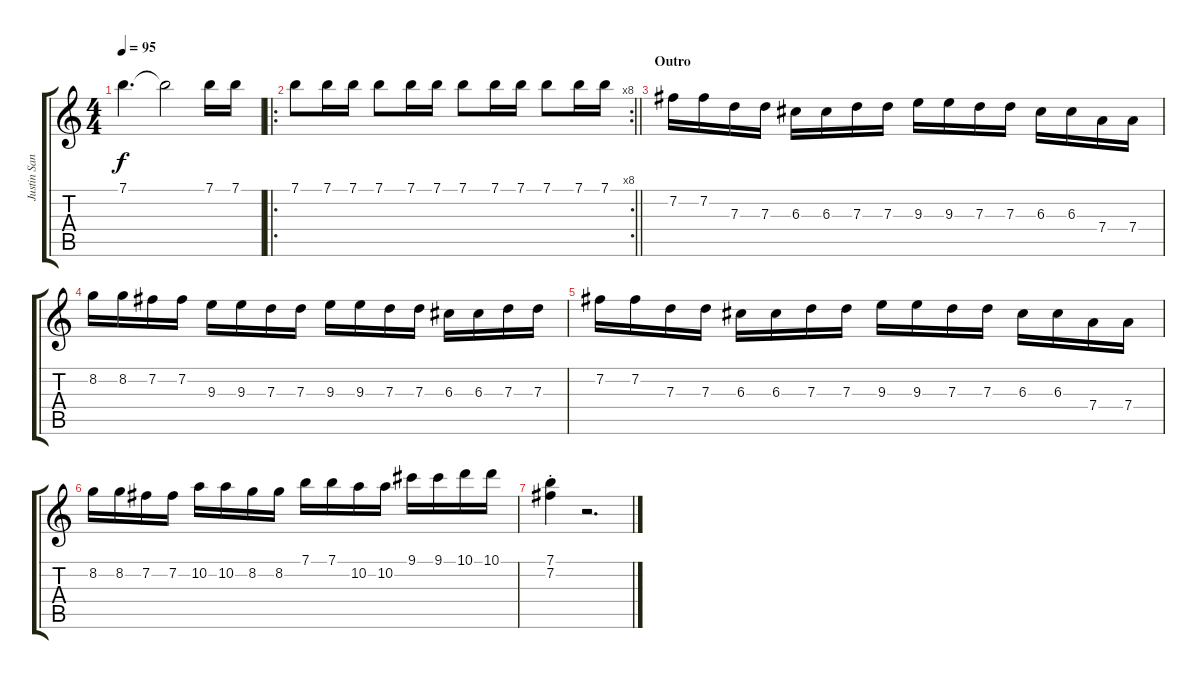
\track ("Justin Sane" "Justin San") {instrument overdrivenguitar}
\staff {score tabs}
\tuning (E4 B3 G3 D3 A2 E2) {hide}
\ts (4 4)
\tempo 95
\clef g2
\ks c
7.1.4{d dy f} 7.1{t}.2 7.1.16 7.1.16 |
\ro
\rc 8
\barLineRight lightlight
7.1.8 7.1.16 7.1.16 7.1.8 7.1.16 7.1.16 7.1.8 7.1.16 7.1.16 7.1.8 7.1.16 7.1.16 |
\section ("" "Outro")
7.2.16 7.2.16 7.3.16 7.3.16 6.3.16 6.3.16 7.3.16 7.3.16 9.3.16 9.3.16 7.3.16 7.3.16 6.3.16 6.3.16 7.4.16 7.4.16 |
8.2.16 8.2.16 7.2.16 7.2.16 9.3.16 9.3.16 7.3.16 7.3.16 9.3.16 9.3.16 7.3.16 7.3.16 6.3.16 6.3.16 7.3.16 7.3.16 |
7.2.16 7.2.16 7.3.16 7.3.16 6.3.16 6.3.16 7.3.16 7.3.16 9.3.16 9.3.16 7.3.16 7.3.16 6.3.16 6.3.16 7.4.16 7.4.16 |
8.2.16 8.2.16 7.2.16 7.2.16 10.2.16 10.2.16 8.2.16 8.2.16 7.1.16 7.1.16 10.2.16 10.2.16 9.1.16 9.1.16 10.1.16 10.1.16 |
(7.1 7.2{st}).4 r.2{d}
